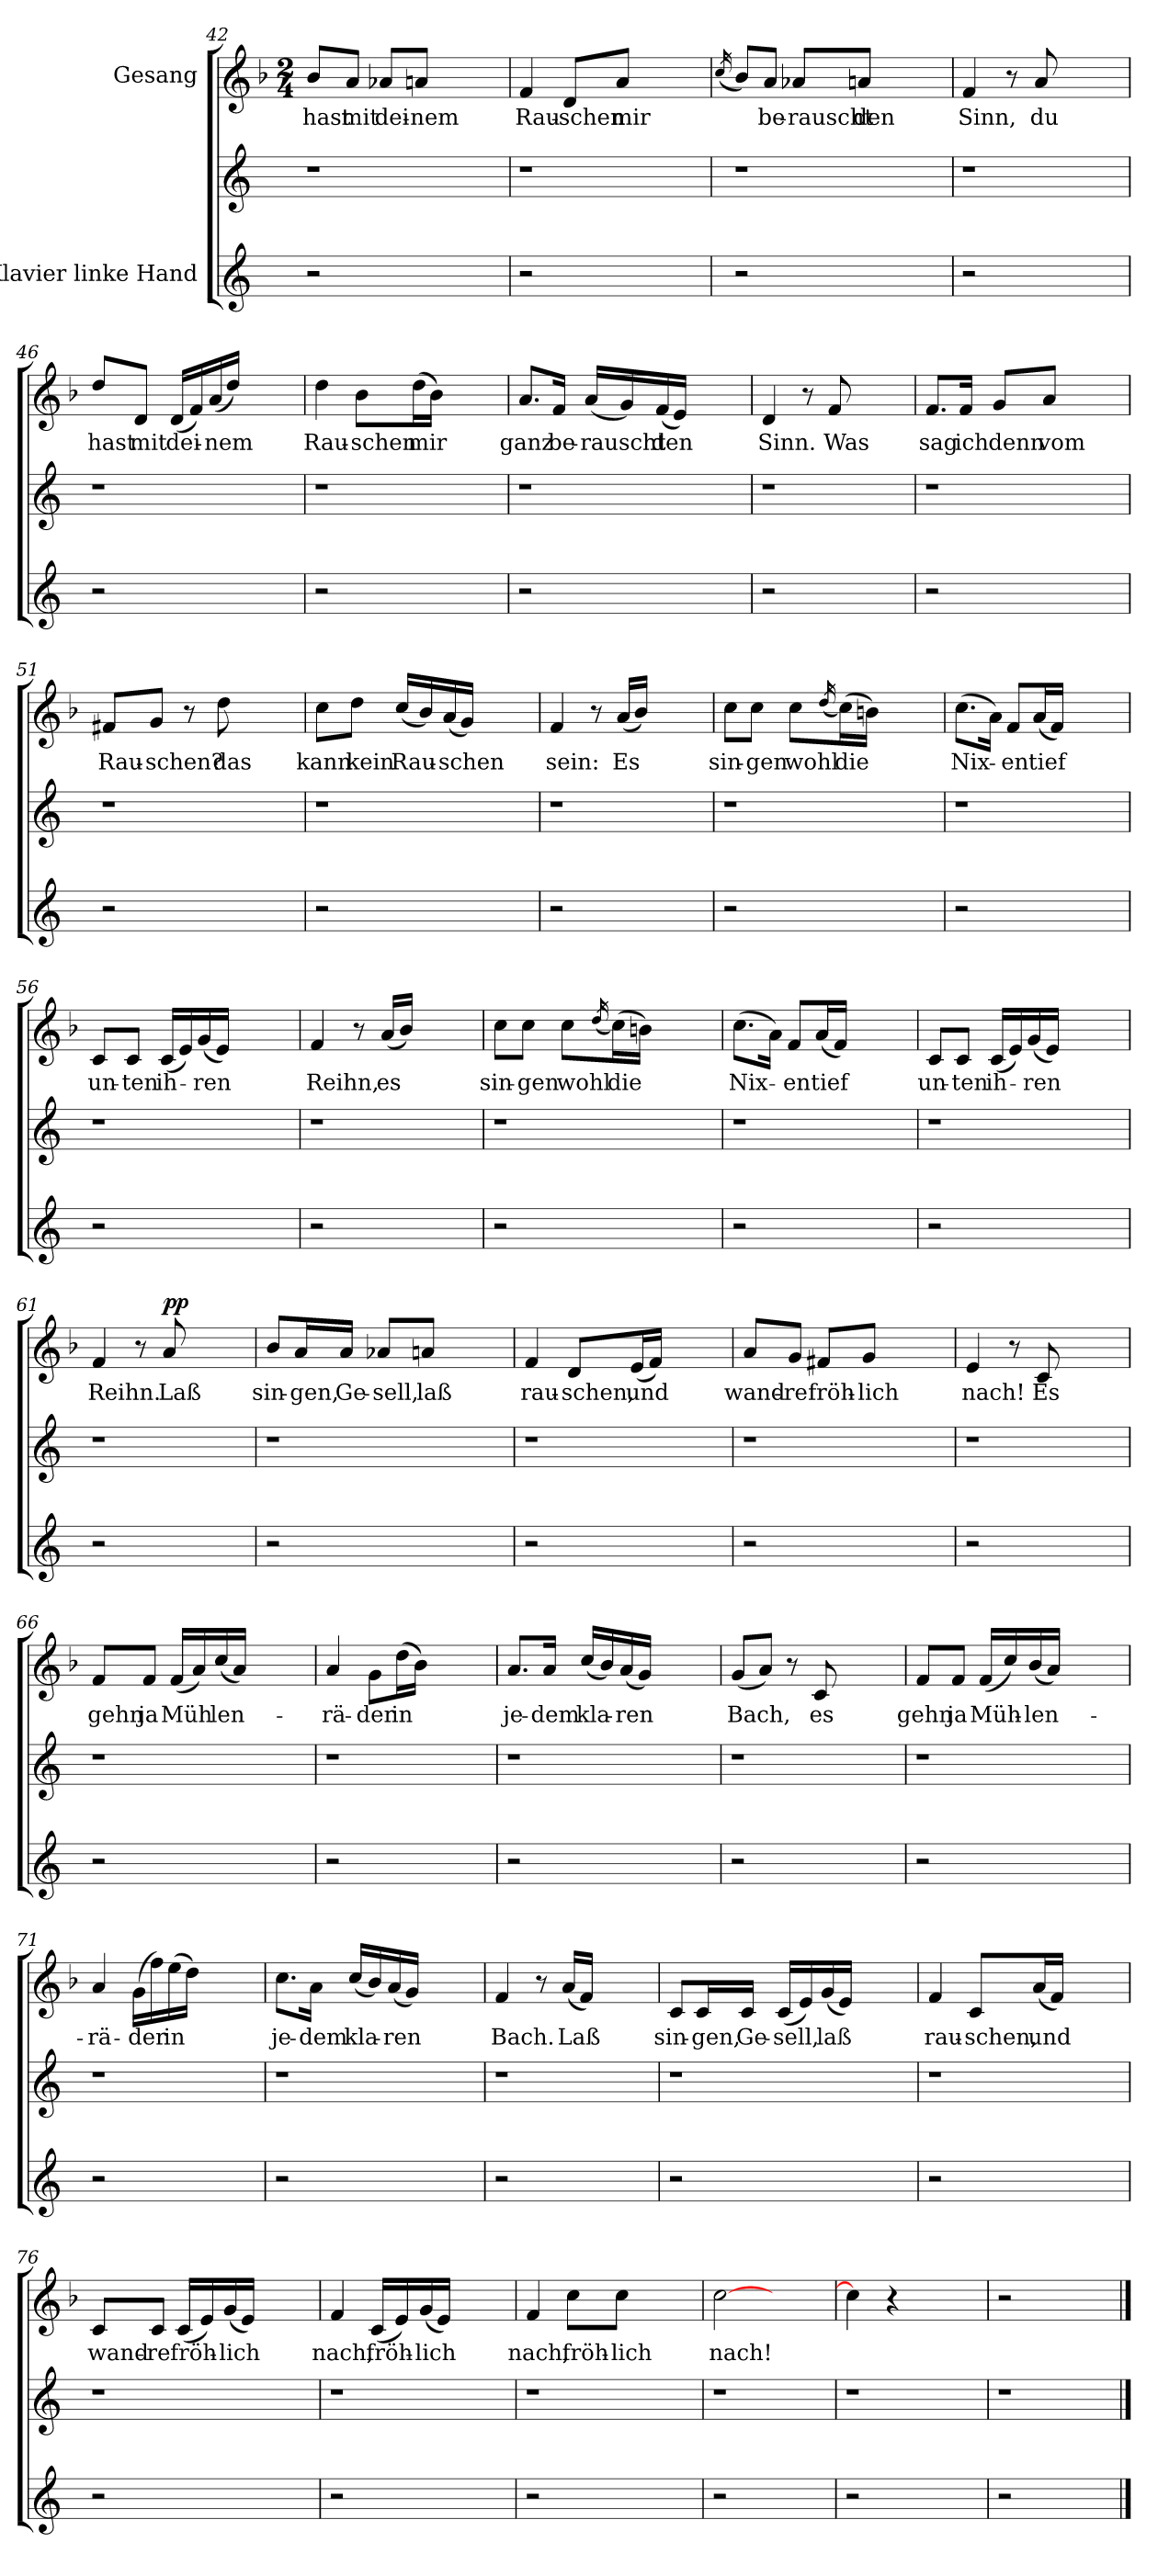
**kern	**kern	**kern	**text	**dynam
*part2	*part2	*part1	*part1	*part1
*staff3	*staff2	*staff1	*staff1	*staff1
*I"Klavier linke Hand	*	*I"Gesang	*	*
*clefG2	*clefG2	*clefG2	*	*
*k[]	*k[]	*k[b-]	*	*
*	*	*M2/4	*	*
=42	=42	=42	=42	=42
!	!	!	!LO:LY:b	!
2r	1r	8b-/L	hast	.
!	!	!	!LO:LY:b	!
.	.	8a/J	mit	.
!	!	!	!LO:LY:b	!
.	.	8a-X/L	dei-	.
!	!	!	!LO:LY:b	!
.	.	8an/J	nem	.
2ryy	.	2ryy	.	.
=43	=43	=43	=43	=43
!	!	!	!LO:LY:b	!
2r	1r	4f/	Rau-	.
!	!	!	!LO:LY:b	!
.	.	8d/L	schen	.
!	!	!	!LO:LY:b	!
.	.	8a/J	mir	.
2ryy	.	2ryy	.	.
=44	=44	=44	=44	=44
.	.	(16qcc/	.	.
2r	1r	8b-/L)	.	.
!	!	!	!LO:LY:b	!
.	.	8a/J	be-	.
!	!	!	!LO:LY:b	!
.	.	8a-X/L	rauscht	.
!	!	!	!LO:LY:b	!
.	.	8an/J	den	.
2ryy	.	2ryy	.	.
!!LO:LB:g=z
=45	=45	=45	=45	=45
!	!	!	!LO:LY:b	!
2r	1r	4f/	Sinn,	.
.	.	8r	.	.
!	!	!	!LO:LY:b	!
.	.	8a/	du	.
2ryy	.	2ryy	.	.
=46	=46	=46	=46	=46
!	!	!	!LO:LY:b	!
2r	1r	8dd/L	hast	.
!	!	!	!LO:LY:b	!
.	.	8d/J	mit	.
!	!	!	!LO:LY:b	!
.	.	(16d/LL	dei-	.
.	.	16f/)	.	.
!	!	!	!LO:LY:b	!
.	.	(16a/	nem	.
.	.	16dd/JJ)	.	.
2ryy	.	2ryy	.	.
=47	=47	=47	=47	=47
!	!	!	!LO:LY:b	!
2r	1r	4dd\	Rau-	.
!	!	!	!LO:LY:b	!
.	.	8b-\L	schen	.
!	!	!	!LO:LY:b	!
.	.	(16dd\L	mir	.
.	.	16b-\JJ)	.	.
2ryy	.	2ryy	.	.
=48	=48	=48	=48	=48
!	!	!	!LO:LY:b	!
2r	1r	8.a/L	ganz	.
!	!	!	!LO:LY:b	!
.	.	16f/Jk	be-	.
!	!	!	!LO:LY:b	!
.	.	(16a/LL	rauscht	.
.	.	16g/)	.	.
!	!	!	!LO:LY:b	!
.	.	(16f/	den	.
.	.	16e/JJ)	.	.
2ryy	.	2ryy	.	.
!!LO:LB:g=z
=49	=49	=49	=49	=49
!	!	!	!LO:LY:b	!
2r	1r	4d/	Sinn.	.
.	.	8r	.	.
!	!	!	!LO:LY:b	!
.	.	8f/	Was	.
2ryy	.	2ryy	.	.
=50	=50	=50	=50	=50
!	!	!	!LO:LY:b	!
2r	1r	8.f/L	sag	.
!	!	!	!LO:LY:b	!
.	.	16f/Jk	ich	.
!	!	!	!LO:LY:b	!
.	.	8g/L	denn	.
!	!	!	!LO:LY:b	!
.	.	8a/J	vom	.
2ryy	.	2ryy	.	.
=51	=51	=51	=51	=51
!	!	!	!LO:LY:b	!
2r	1r	8f#X/L	Rau-	.
!	!	!	!LO:LY:b	!
.	.	8g/J	schen?	.
.	.	8r	.	.
!	!	!	!LO:LY:b	!
.	.	8dd\	das	.
2ryy	.	2ryy	.	.
=52	=52	=52	=52	=52
!	!	!	!LO:LY:b	!
2r	1r	8cc\L	kann	.
!	!	!	!LO:LY:b	!
.	.	8dd\J	kein	.
!	!	!	!LO:LY:b	!
.	.	(16cc/LL	Rau-	.
.	.	16b-/)	.	.
!	!	!	!LO:LY:b	!
.	.	(16a/	schen	.
.	.	16g/JJ)	.	.
2ryy	.	2ryy	.	.
!!LO:PB:g=z
=53	=53	=53	=53	=53
!	!	!	!LO:LY:b	!
2r	1r	4f/	sein:	.
.	.	8r	.	.
!	!	!	!LO:LY:b	!
.	.	(16a/LL	Es	.
.	.	16b-/JJ)	.	.
2ryy	.	2ryy	.	.
=54	=54	=54	=54	=54
!	!	!	!LO:LY:b	!
2r	1r	8cc\L	sin-	.
!	!	!	!LO:LY:b	!
.	.	8cc\J	gen	.
!	!	!	!LO:LY:b	!
.	.	8cc\L	wohl	.
.	.	(16qdd/	.	.
!	!	!	!LO:LY:b	!
.	.	(16cc\L)	die	.
.	.	16bn\JJ)	.	.
2ryy	.	2ryy	.	.
=55	=55	=55	=55	=55
!	!	!	!LO:LY:b	!
2r	1r	(8.cc\L	Nix-	.
.	.	16a\Jk)	.	.
!	!	!	!LO:LY:b	!
.	.	8f/L	en	.
!	!	!	!LO:LY:b	!
.	.	(16a/L	tief	.
.	.	16f/JJ)	.	.
2ryy	.	2ryy	.	.
=56	=56	=56	=56	=56
!	!	!	!LO:LY:b	!
2r	1r	8c/L	un-	.
!	!	!	!LO:LY:b	!
.	.	8c/J	ten	.
!	!	!	!LO:LY:b	!
.	.	(16c/LL	ih-	.
.	.	16e/)	.	.
!	!	!	!LO:LY:b	!
.	.	(16g/	ren	.
.	.	16e/JJ)	.	.
2ryy	.	2ryy	.	.
!!LO:LB:g=z
=57	=57	=57	=57	=57
!	!	!	!LO:LY:b	!
2r	1r	4f/	Reihn,	.
.	.	8r	.	.
!	!	!	!LO:LY:b	!
.	.	(16a/LL	es	.
.	.	16b-/JJ)	.	.
2ryy	.	2ryy	.	.
=58	=58	=58	=58	=58
!	!	!	!LO:LY:b	!
2r	1r	8cc\L	sin-	.
!	!	!	!LO:LY:b	!
.	.	8cc\J	gen	.
!	!	!	!LO:LY:b	!
.	.	8cc\L	wohl	.
.	.	(16qdd/	.	.
!	!	!	!LO:LY:b	!
.	.	(16cc\L)	die	.
.	.	16bn\JJ)	.	.
2ryy	.	2ryy	.	.
=59	=59	=59	=59	=59
!	!	!	!LO:LY:b	!
2r	1r	(8.cc\L	Nix-	.
.	.	16a\Jk)	.	.
!	!	!	!LO:LY:b	!
.	.	8f/L	en	.
!	!	!	!LO:LY:b	!
.	.	(16a/L	tief	.
.	.	16f/JJ)	.	.
2ryy	.	2ryy	.	.
=60	=60	=60	=60	=60
!	!	!	!LO:LY:b	!
2r	1r	8c/L	un-	.
!	!	!	!LO:LY:b	!
.	.	8c/J	ten	.
!	!	!	!LO:LY:b	!
.	.	(16c/LL	ih-	.
.	.	16e/)	.	.
!	!	!	!LO:LY:b	!
.	.	(16g/	ren	.
.	.	16e/JJ)	.	.
2ryy	.	2ryy	.	.
!!LO:LB:g=z
=61	=61	=61	=61	=61
!	!	!	!LO:LY:b	!
2r	1r	4f/	Reihn.	.
.	.	8r	.	.
!	!	!	!LO:LY:b	!LO:DY:b
.	.	8a/	Laß	pp
2ryy	.	2ryy	.	.
=62	=62	=62	=62	=62
!	!	!	!LO:LY:b	!
2r	1r	8b-/L	sin-	.
!	!	!	!LO:LY:b	!
.	.	16a/L	gen,	.
!	!	!	!LO:LY:b	!
.	.	16a/JJ	Ge-	.
!	!	!	!LO:LY:b	!
.	.	8a-X/L	sell,	.
!	!	!	!LO:LY:b	!
.	.	8an/J	laß	.
2ryy	.	2ryy	.	.
=63	=63	=63	=63	=63
!	!	!	!LO:LY:b	!
2r	1r	4f/	rau-	.
!	!	!	!LO:LY:b	!
.	.	8d/L	schen,	.
!	!	!	!LO:LY:b	!
.	.	(16e/L	und	.
.	.	16f/JJ)	.	.
2ryy	.	2ryy	.	.
=64	=64	=64	=64	=64
!	!	!	!LO:LY:b	!
2r	1r	8a/L	wand-	.
!	!	!	!LO:LY:b	!
.	.	8g/J	re	.
!	!	!	!LO:LY:b	!
.	.	8f#X/L	fröh-	.
!	!	!	!LO:LY:b	!
.	.	8g/J	lich	.
2ryy	.	2ryy	.	.
!!LO:LB:g=z
=65	=65	=65	=65	=65
!	!	!	!LO:LY:b	!
2r	1r	4e/	nach!	.
.	.	8r	.	.
!	!	!	!LO:LY:b	!
.	.	8c/	Es	.
2ryy	.	2ryy	.	.
=66	=66	=66	=66	=66
!	!	!	!LO:LY:b	!
2r	1r	8f/L	gehn	.
!	!	!	!LO:LY:b	!
.	.	8f/J	ja	.
!	!	!	!LO:LY:b	!
.	.	(16f/LL	Müh	.
!	!	!	!LO:LY:b	!
.	.	16a/)	-	.
!	!	!	!LO:LY:b	!
.	.	(16cc/	len-	.
.	.	16a/JJ)	.	.
2ryy	.	2ryy	.	.
=67	=67	=67	=67	=67
!	!	!	!LO:LY:b	!
2r	1r	4a/	rä-	.
!	!	!	!LO:LY:b	!
.	.	8g\L	der	.
!	!	!	!LO:LY:b	!
.	.	(16dd\L	in	.
.	.	16b-\JJ)	.	.
2ryy	.	2ryy	.	.
=68	=68	=68	=68	=68
!	!	!	!LO:LY:b	!
2r	1r	8.a/L	je-	.
!	!	!	!LO:LY:b	!
.	.	16a/Jk	dem	.
!	!	!	!LO:LY:b	!
.	.	(16cc/LL	kla-	.
.	.	16b-/)	.	.
!	!	!	!LO:LY:b	!
.	.	(16a/	ren	.
.	.	16g/JJ)	.	.
2ryy	.	2ryy	.	.
!!LO:PB:g=z
=69	=69	=69	=69	=69
!	!	!	!LO:LY:b	!
2r	1r	(8g/L	Bach,	.
.	.	8a/J)	.	.
.	.	8r	.	.
!	!	!	!LO:LY:b	!
.	.	8c/	es	.
2ryy	.	2ryy	.	.
=70	=70	=70	=70	=70
!	!	!	!LO:LY:b	!
2r	1r	8f/L	gehn	.
!	!	!	!LO:LY:b	!
.	.	8f/J	ja	.
!	!	!	!LO:LY:b	!
.	.	(16f/LL	Müh-	.
.	.	16cc/)	.	.
!	!	!	!LO:LY:b	!
.	.	(16b-/	len-	.
.	.	16a/JJ)	.	.
2ryy	.	2ryy	.	.
=71	=71	=71	=71	=71
!	!	!	!LO:LY:b	!
2r	1r	4a/	rä-	.
!	!	!	!LO:LY:b	!
.	.	(16g\LL	der	.
.	.	16ff\)	.	.
!	!	!	!LO:LY:b	!
.	.	(16ee\	in	.
.	.	16dd\JJ)	.	.
2ryy	.	2ryy	.	.
=72	=72	=72	=72	=72
!	!	!	!LO:LY:b	!
2r	1r	8.cc\L	je-	.
!	!	!	!LO:LY:b	!
.	.	16a\Jk	dem	.
!	!	!	!LO:LY:b	!
.	.	(16cc/LL	kla-	.
.	.	16b-/)	.	.
!	!	!	!LO:LY:b	!
.	.	(16a/	ren	.
.	.	16g/JJ)	.	.
2ryy	.	2ryy	.	.
!!LO:LB:g=z
=73	=73	=73	=73	=73
!	!	!	!LO:LY:b	!
2r	1r	4f/	Bach.	.
.	.	8r	.	.
!	!	!	!LO:LY:b	!
.	.	(16a/LL	Laß	.
.	.	16f/JJ)	.	.
2ryy	.	2ryy	.	.
=74	=74	=74	=74	=74
!	!	!	!LO:LY:b	!
2r	1r	8c/L	sin-	.
!	!	!	!LO:LY:b	!
.	.	16c/L	gen,	.
!	!	!	!LO:LY:b	!
.	.	16c/JJ	Ge-	.
!	!	!	!LO:LY:b	!
.	.	(16c/LL	sell,	.
.	.	16e/)	.	.
!	!	!	!LO:LY:b	!
.	.	(16g/	laß	.
.	.	16e/JJ)	.	.
2ryy	.	2ryy	.	.
=75	=75	=75	=75	=75
!	!	!	!LO:LY:b	!
2r	1r	4f/	rau-	.
!	!	!	!LO:LY:b	!
.	.	8c/L	schen,	.
!	!	!	!LO:LY:b	!
.	.	(16a/L	und	.
.	.	16f/JJ)	.	.
2ryy	.	2ryy	.	.
=76	=76	=76	=76	=76
!	!	!	!LO:LY:b	!
2r	1r	8c/L	wand-	.
!	!	!	!LO:LY:b	!
.	.	8c/J	re	.
!	!	!	!LO:LY:b	!
.	.	(16c/LL	fröh-	.
.	.	16e/)	.	.
!	!	!	!LO:LY:b	!
.	.	(16g/	lich	.
.	.	16e/JJ)	.	.
2ryy	.	2ryy	.	.
!!LO:LB:g=z
=77	=77	=77	=77	=77
!	!	!	!LO:LY:b	!
2r	1r	4f/	nach,	.
!	!	!	!LO:LY:b	!
.	.	(16c/LL	fröh-	.
.	.	16e/)	.	.
!	!	!	!LO:LY:b	!
.	.	(16g/	lich	.
.	.	16e/JJ)	.	.
2ryy	.	2ryy	.	.
=78	=78	=78	=78	=78
!	!	!	!LO:LY:b	!
2r	1r	4f/	nach,	.
!	!	!	!LO:LY:b	!
.	.	8cc\L	fröh-	.
!	!	!	!LO:LY:b	!
.	.	8cc\J	lich	.
2ryy	.	2ryy	.	.
=79	=79	=79	=79	=79
!	!	!	!LO:LY:b	!
2r	1r	[2cc\	nach!	.
2ryy	.	2ryy	.	.
=80	=80	=80	=80	=80
2r	1r	4cc\]	.	.
.	.	4r	.	.
2ryy	.	2ryy	.	.
=81	=81	=81	=81	=81
2r	1r	2r	.	.
2ryy	.	2ryy	.	.
==	==	==	==	==
*-	*-	*-	*-	*-
